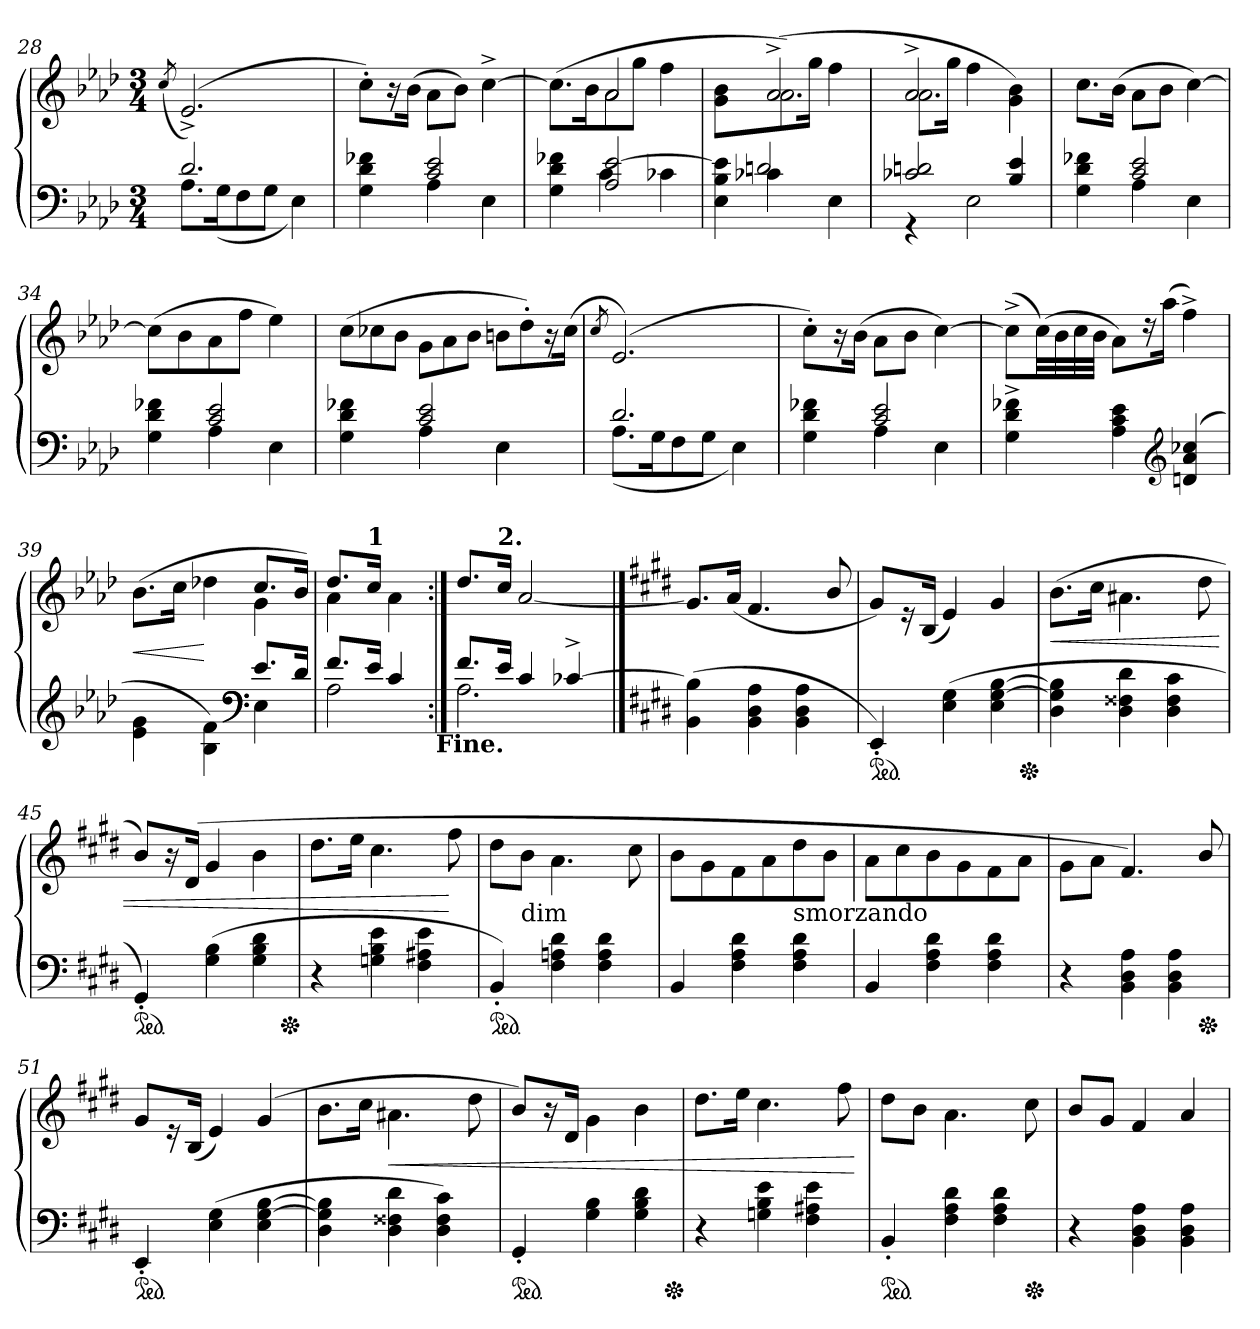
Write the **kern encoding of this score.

**kern	**kern	**dynam
*part1	*part1	*part1
*staff2	*staff1	*staff1/2
*clefF4	*clefG2	*
*k[b-e-a-d-]	*k[b-e-a-d-]	*
*M3/4	*M3/4	*
=28	=28	=28
.	(8qcc/	.
*^	*	*
2.d-	8.A-L	(<2.e-^)	.
.	(>16GK	.	.
.	8F	.	.
.	8GJ	.	.
.	4E-)	.	.
=29	=29	=29	=29
4ryy	4G 4d- 4f-X	8cc'\L)	.
.	.	16r	.
.	.	(16b-Jk	.
2c 2e-	4A-	8a-\L	.
.	.	8b-J)	.
.	4E-	[4cc^<	.
=30	=30	=30	=30
*	*	*^	*
4ryy	4G 4d- 4f-X	4ryy	(>8.ccL]	.
.	.	.	16b-Jk	.
!	!	!	!LO:N:vis=2	!
2A- [2e-	4c	2a-	8a-	.
.	.	.	8ggJ	.
.	4c-X	.	4ff	.
=31	=31	=31	=31	=31
4E- 4B- 4e-]	4ryy	4ryy	4g\ 4b-\	.
!	!	!	!LO:N:vis=2.	!
4c-X\	2dn/	(2a-^	8.a-)	.
.	.	.	16ggJJ	.
4E-\	.	.	4ff	.
=32	=32	=32	=32	=32
!	!	!	!LO:N:vis=2.	!
2c-X 2dn	4r	2a-^	8.a-	.
.	.	.	16ggJJ	.
.	2E-	.	4ff	.
4B- 4e-	.	4ryy	4g\ 4b-\)	.
*	*	*v	*v	*
=33	=33	=33	=33
4ryy	4G 4d- 4f-X	8.ccL	.
.	.	(16b-Jk	.
2c 2e-	4A-	8a-\L	.
.	.	8b-J	.
.	4E-	[4cc)	.
=34	=34	=34	=34
4ryy	4G 4d- 4f-X	(8ccL]	.
.	.	8b-	.
2c 2e-	4A-	8a-	.
.	.	8ffJ	.
.	4E-	4ee-)	.
=35	=35	=35	=35
*	*	*Xtuplet	*
4ryy	4G 4d- 4f-X	(12ccL	.
.	.	12cc-X	.
.	.	12b-J	.
2c 2e-	4A-	12g\L	.
.	.	12a-	.
.	.	12b-J	.
.	4E-	12bnL	.
.	.	12dd-')	.
.	.	24r	.
.	.	(24cc-\Jk	.
=36	=36	=36	=36
.	.	8qcc/	.
2.d-	(>8.A-L	(<2.e-)	.
.	16GK	.	.
.	8F	.	.
.	8GJ	.	.
.	4E-)	.	.
=37	=37	=37	=37
4ryy	4G 4d- 4f-X	8cc'\L)	.
.	.	16r	.
.	.	(16b-Jk	.
2c 2e-	4A-	8a-\L	.
.	.	8b-J	.
.	4E-	[4cc)	.
*v	*v	*	*
=38	=38	=38
4G^< 4d-^< 4f-X^<	(8cc^L]	.
.	(32ccLL)	.
.	32b-	.
.	32cc	.
.	32b-JJJ	.
4A- 4c 4e-	8a-L)	.
.	16r	.
.	(16aa-Jk	.
*clefG2	*	*
(>4dn 4a- 4cc-X	4ff^<)	.
=39	=39	=39
*^	*^	*
2ryy	4e-\ 4g\	2ryy	(8.b-L	<
.	.	.	16ccJk	.
.	4B-\ 4f\)	.	4dd-X	[
*clefF4	*	*	*	*
4E-\	8.e-/L	8.ccL	4g	.
.	16d-Jk	16b-Jk)	.	.
=40	=40	=40	=40	=40
8.fL	2A-	8.dd-L	4a-	.
!	!	!LO:TX:a:B:t=1	!	!
16e-Jk	.	16ccJk	.	.
4c	.	4a-\	4ryy	.
!LO:TX:b:B:t=Fine.	!	!	!	!
*	*	*v	*v	*
=41:|!	=41:|!	=41:|!	=41:|!
8.fL	2.A-	8.dd-/L	.
!	!	!LO:TX:a:B:t=2.	!
16e-Jk	.	16ccJk	.
4c	.	[2a-	.
[4c-X^	.	.	.
*v	*v	*	*
==42	==42	==42
*k[f#c#g#d#]	*k[f#c#g#d#]	*
(4BB 4B]	8.g#L]	.
.	(16aJk	.
4BB 4D# 4A	4.f#	.
4BB 4D# 4A	.	.
.	8b/	.
=43	=43	=43
*ped	*	*
4EE')	8g#L)	.
.	16r	.
.	(16BJk	.
(4E 4G#	4e)	.
4E [4G# [4B	4g#	.
*Xped	*	*
=44	=44	=44
!	!	!LO:HP:b
4D# 4G#] 4B]	(8.bL	<
.	16cc#Jk	.
4D# 4F##X 4d#	4.a#X\	.
4D# 4F## 4c#	.	.
.	8dd#	.
=45	=45	=45
*ped	*	*
4GG#')	8bL)	.
.	16r	.
.	(>16d#Jk	.
(>4G# 4B	4g#	.
4G# 4B 4d#	4b	.
*Xped	*	*
=46	=46	=46
4r	8.dd#L	.
.	16eeJk	.
4Gn 4B 4e	4.cc#	.
4F# 4A#X 4e	.	.
.	8ff#	[
=47	=47	=47
*ped	*	*
4BB')	8dd#L	.
!	!LO:TX:c:t=dim	!
.	8bJ	.
4F# 4An 4d#	4.a\	.
4F# 4A 4d#	.	.
.	8cc#	.
=48	=48	=48
4BB	8b\L	.
.	8g#	.
4F# 4A 4d#	8f#	.
.	8a	.
!	!LO:TX:b:t=smorzando	!
4F# 4A 4d#	8dd#	.
.	8bJ	.
=49	=49	=49
4BB	8a\L	.
.	8cc#	.
4F# 4A 4d#	8b	.
.	8g#	.
4F# 4A 4d#	8f#	.
.	8aJ	.
=50	=50	=50
4r	8g#\L	.
.	8aJ	.
4BB 4D# 4A	4.f#)	.
4BB 4D# 4A	.	.
*Xped	*	*
.	8b/	.
=51	=51	=51
*ped	*	*
4EE'	8g#L	.
.	16r	.
.	(16BJk	.
(4E 4G#	4e)	.
4E [4G# [4B	(4g#	.
=52	=52	=52
4D# 4G#] 4B]	8.bL	.
.	16cc#Jk	.
!	!	!LO:HP:b
4D# 4F##X 4d#	4.a#X\	<
4D# 4F## 4c#)	.	.
.	8dd#	.
=53	=53	=53
*ped	*	*
4GG#'	8bL)	.
.	16r	.
.	16d#Jk	.
4G# 4B	4g#\	.
4G# 4B 4d#	4b	.
*Xped	*	*
=54	=54	=54
4r	8.dd#L	.
.	16eeJk	.
4Gn 4B 4e	4.cc#	.
4F# 4A#X 4e	.	.
.	8ff#	.
.	.	[
=55	=55	=55
*ped	*	*
4BB'	8dd#L	.
.	8bJ	.
4F# 4A 4d#	4.a\	.
4F# 4A 4d#	.	.
*Xped	*	*
.	8cc#	.
=56	=56	=56
4r	8bL	.
.	8g#J	.
4BB 4D# 4A	4f#	.
4BB 4D# 4A	4a	.
=	=	=
*-	*-	*-
